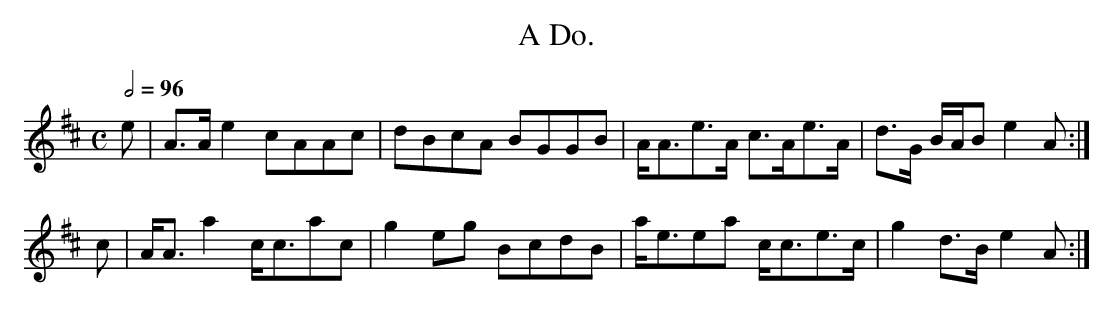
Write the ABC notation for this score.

X:1
T:A Do.
M:C
L:1/8
Q:1/2=96
K:A Mixolydian
e|A>A e2 cAAc|dBcA BGGB|A<Ae>A c>Ae>A|d>G B/A/B e2A:|
c|A<A a2 c<cac|g2eg BcdB|a<eea  c<ce>c|g2  d>B   e2A:|
